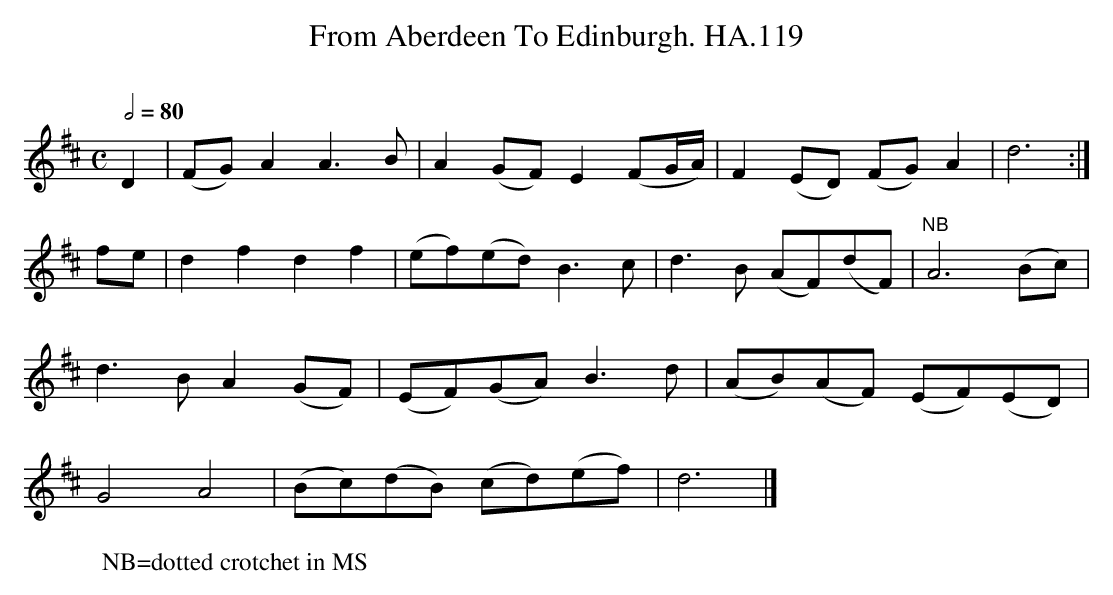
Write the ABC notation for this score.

X:1
T:From Aberdeen To Edinburgh. HA.119
M:C
L:1/8
Q:1/2=80
O:
K:D
D2|(FG)A2 A3B|A2(GF) E2(FG/A/)|F2(ED) (FG)A2|d6:|
fe|d2f2 d2f2|(ef)(ed) B3c|d3B (AF)(dF)|"^NB"A6(Bc)|
d3B A2(GF)|(EF)(GA) B3d|(AB)(AF) (EF)(ED)|
G4 A4|(Bc)(dB) (cd)(ef)|d6|]
W:NB=dotted crotchet in MS
